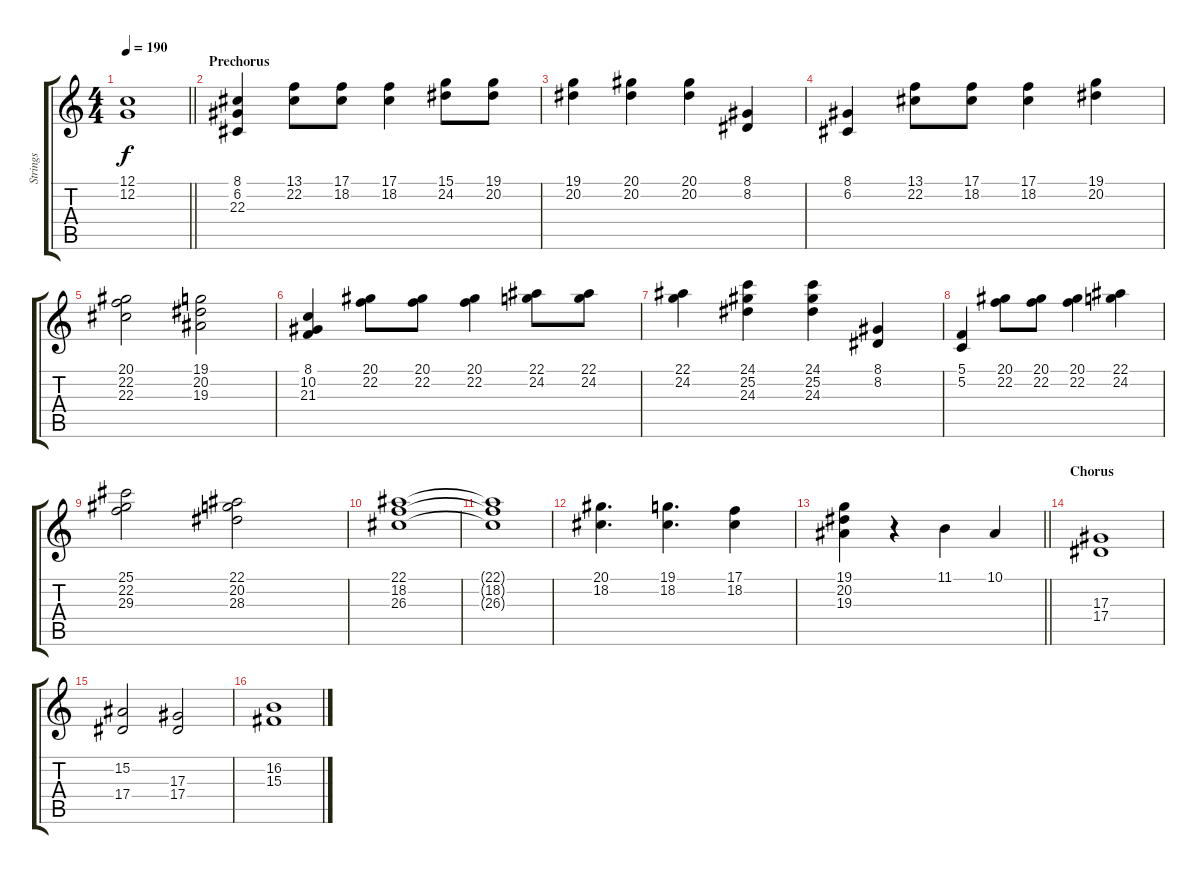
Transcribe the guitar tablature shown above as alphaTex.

\track ("Strings" "Strings") {instrument stringensemble1}
\staff {score tabs}
\tuning (C4 G3 Eb3 Bb2 F2 C2) {hide}
\ts (4 4)
\tempo 190
\clef g2
\barLineRight lightlight
\ks c
(12.1 12.2).1{dy f} |
\section ("" "Prechorus")
(8.1 6.2 22.3).4 (13.1 22.2).8 (17.1 18.2).8 (17.1 18.2).4 (15.1 24.2).8 (19.1 20.2).8 |
(19.1 20.2).4 (20.1 20.2).4 (20.1 20.2).4 (8.1 8.2).4 |
(8.1 6.2).4 (13.1 22.2).8 (17.1 18.2).8 (17.1 18.2).4 (19.1 20.2).4 |
(20.1 22.2 22.3).2 (19.1 20.2 19.3).2 |
(8.1 10.2 21.3).4 (20.1 22.2).8 (20.1 22.2).8 (20.1 22.2).4 (22.1 24.2).8 (22.1 24.2).8 |
(22.1 24.2).4 (24.1 25.2 24.3).4 (24.1 25.2 24.3).4 (8.1 8.2).4 |
(5.1 5.2).4 (20.1 22.2).8 (20.1 22.2).8 (20.1 22.2).4 (22.1 24.2).4 |
(25.1 22.2 29.3).2 (22.1 20.2 28.3).2 |
(22.1 18.2 26.3).1 |
(22.1{t} 18.2{t} 26.3{t}).1 |
(20.1 18.2).4{d} (19.1 18.2).4{d} (17.1 18.2).4 |
\barLineRight lightlight
(19.1 20.2 19.3).4 r.4 11.1.4 10.1.4 |
\section ("" "Chorus")
(17.3 17.4).1 |
(15.2 17.4).2 (17.3 17.4).2 |
(16.2 15.3).1
